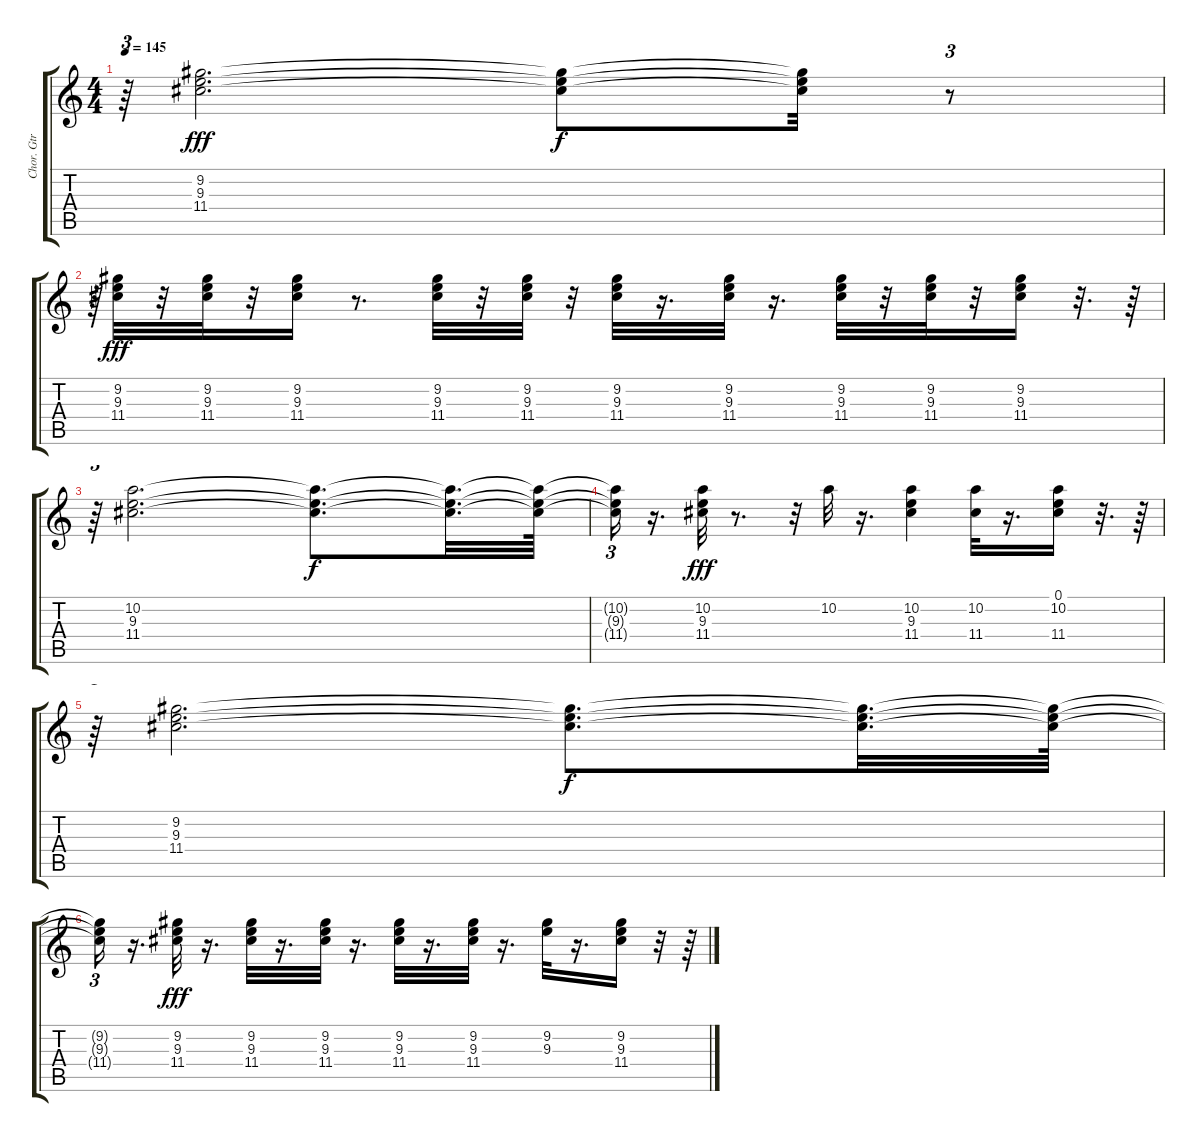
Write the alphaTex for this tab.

\track ("Chor. Gtr" "Chor. Gtr") {instrument electricguitarjazz}
\staff {score tabs}
\tuning (E4 B3 G3 D3 A2 E2) {hide}
\ts (4 4)
\tempo 145
\clef g2
\ks c
r.64{tu (3 2) dy fff} (9.2 9.3 11.4).2{d} (9.2{t} 9.3{t} 11.4{t}).8{dy f} (9.2{t} 9.3{t} 11.4{t}).32 r.8{tu (3 2)} |
r.64{tu (3 2)} (9.2 9.3 11.4).32{dy fff} r.32 (9.2 9.3 11.4).32 r.32 (9.2 9.3 11.4).16 r.8{d} (9.2 9.3 11.4).32 r.32 (9.2 9.3 11.4).32 r.32 (9.2 9.3 11.4).32 r.16{d} (9.2 9.3 11.4).32 r.16{d} (9.2 9.3 11.4).32 r.32 (9.2 9.3 11.4).32 r.32 (9.2 9.3 11.4).16 r.32{d} r.64 |
r.64{tu (3 2)} (10.2 9.3 11.4).2{d} (10.2{t} 9.3{t} 11.4{t}).8{d dy f} (10.2{t} 9.3{t} 11.4{t}).32{d} (10.2{t} 9.3{t} 11.4{t}).64 |
(10.2{t} 9.3{t} 11.4{t}).16{tu (3 2)} r.16{d} (10.2 9.3 11.4).32{dy fff} r.8{d} r.32 10.2.32 r.16{d} (10.2 9.3 11.4).4 (10.2 11.4).32 r.16{d} (0.1 10.2 11.4).16 r.32{d} r.64 |
r.64{tu (3 2)} (9.2 9.3 11.4).2{d} (9.2{t} 9.3{t} 11.4{t}).8{d dy f} (9.2{t} 9.3{t} 11.4{t}).32{d} (9.2{t} 9.3{t} 11.4{t}).64 |
(9.2{t} 9.3{t} 11.4{t}).16{tu (3 2)} r.16{d} (9.2 9.3 11.4).32{dy fff} r.16{d} (9.2 9.3 11.4).32 r.16{d} (9.2 9.3 11.4).32 r.16{d} (9.2 9.3 11.4).32 r.16{d} (9.2 9.3 11.4).32 r.16{d} (9.2 9.3).32 r.16{d} (9.2 9.3 11.4).16 r.32 r.64
